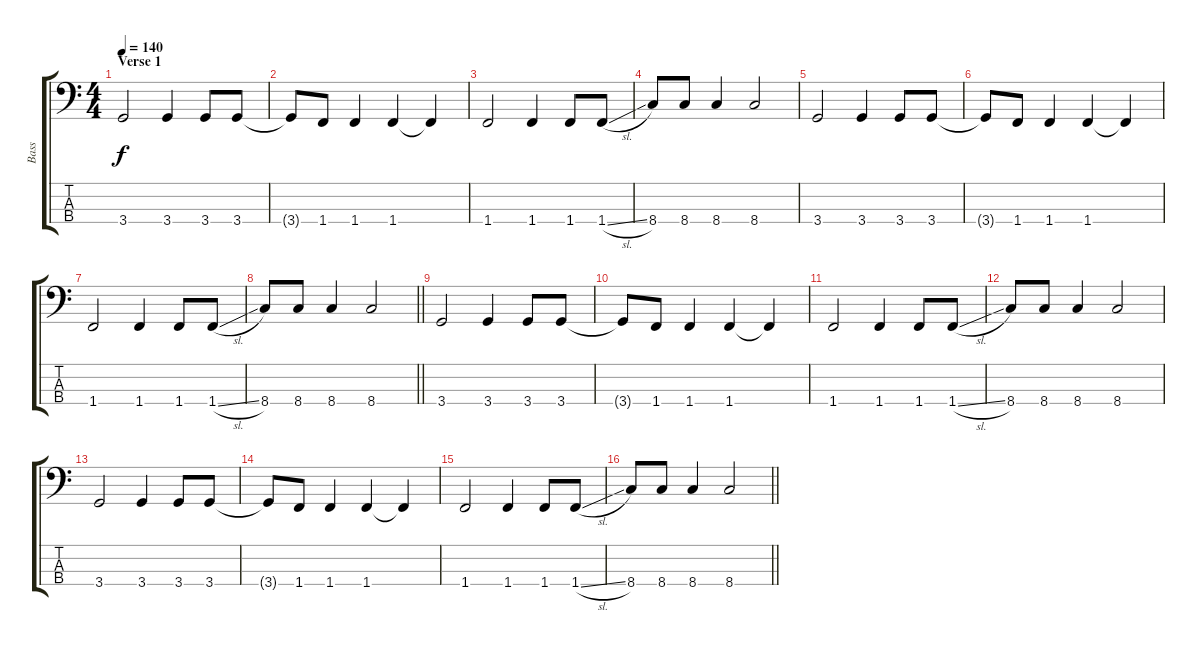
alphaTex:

\track ("Bass" "Bass") {instrument electricbassfinger}
\staff {score tabs}
\tuning (G2 D2 A1 E1) {hide}
\ts (4 4)
\section ("" "Verse 1")
\tempo 140
\clef f4
\ks c
3.4.2{dy f} 3.4.4 3.4.8 3.4.8 |
3.4{t}.8 1.4.8 1.4.4 1.4.4 1.4{t}.4 |
1.4.2 1.4.4 1.4.8 1.4{sl}.8 |
8.4.8 8.4.8 8.4.4 8.4.2 |
3.4.2 3.4.4 3.4.8 3.4.8 |
3.4{t}.8 1.4.8 1.4.4 1.4.4 1.4{t}.4 |
1.4.2 1.4.4 1.4.8 1.4{sl}.8 |
\barLineRight lightlight
8.4.8 8.4.8 8.4.4 8.4.2 |
3.4.2 3.4.4 3.4.8 3.4.8 |
3.4{t}.8 1.4.8 1.4.4 1.4.4 1.4{t}.4 |
1.4.2 1.4.4 1.4.8 1.4{sl}.8 |
8.4.8 8.4.8 8.4.4 8.4.2 |
3.4.2 3.4.4 3.4.8 3.4.8 |
3.4{t}.8 1.4.8 1.4.4 1.4.4 1.4{t}.4 |
1.4.2 1.4.4 1.4.8 1.4{sl}.8 |
\barLineRight lightlight
8.4.8 8.4.8 8.4.4 8.4.2
